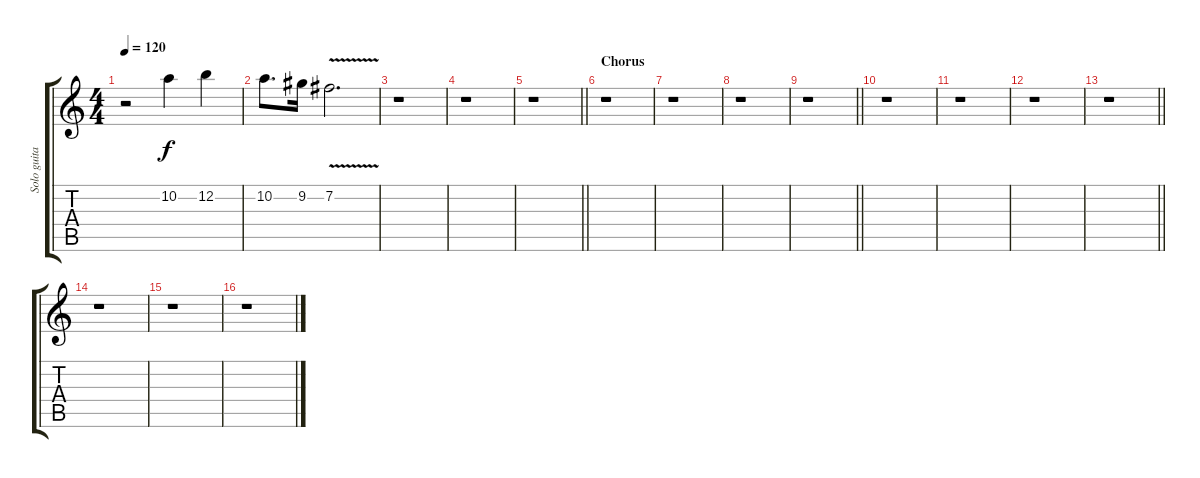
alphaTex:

\track ("Solo guitar" "Solo guita") {instrument overdrivenguitar}
\staff {score tabs}
\tuning (E4 B3 G3 D3 A2 E2) {hide}
\ts (4 4)
\tempo 120
\clef g2
\ks c
r.2{dy f} 10.2.4 12.2.4 |
10.2.8{d} 9.2.16 7.2{v}.2{d} |
r.1 |
r.1 |
\barLineRight lightlight
r.1 |
\section ("" "Chorus")
r.1 |
r.1 |
r.1 |
\barLineRight lightlight
r.1 |
r.1 |
r.1 |
r.1 |
\barLineRight lightlight
r.1 |
r.1 |
r.1 |
r.1
